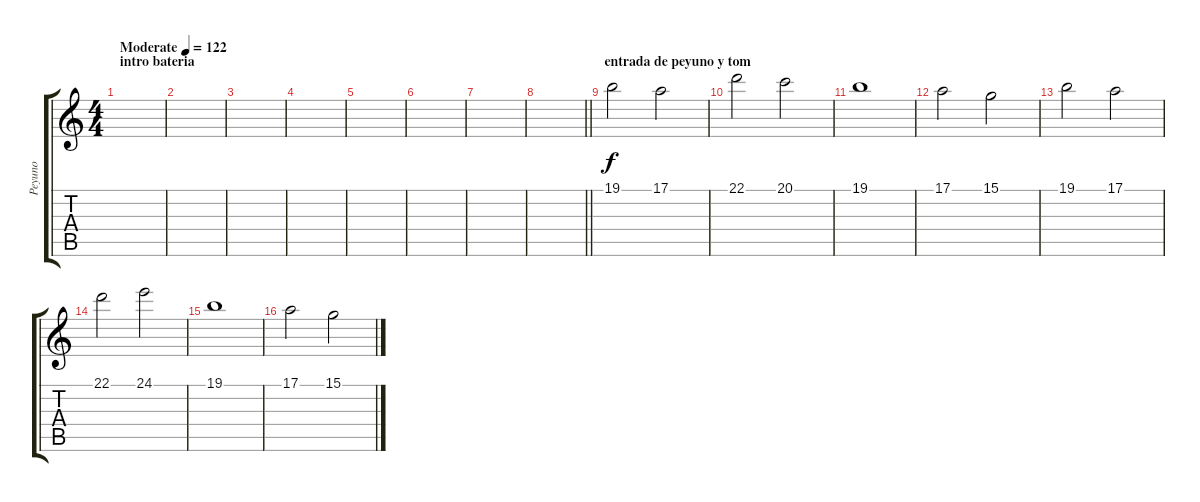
\track ("Peyuno" "Peyuno") {instrument stringensemble2}
\staff {score tabs}
\tuning (E4 B3 G3 D3 A2 E2) {hide}
\ts (4 4)
\section ("" "intro bateria")
\tempo (122 "Moderate")
\clef g2
\ks c
|
|
|
|
|
|
|
\barLineRight lightlight
|
\section ("" "entrada de peyuno y tom")
19.1.2 17.1.2 |
22.1.2 20.1.2 |
19.1.1 |
17.1.2 15.1.2 |
19.1.2 17.1.2 |
22.1.2 24.1.2 |
19.1.1 |
17.1.2 15.1.2
